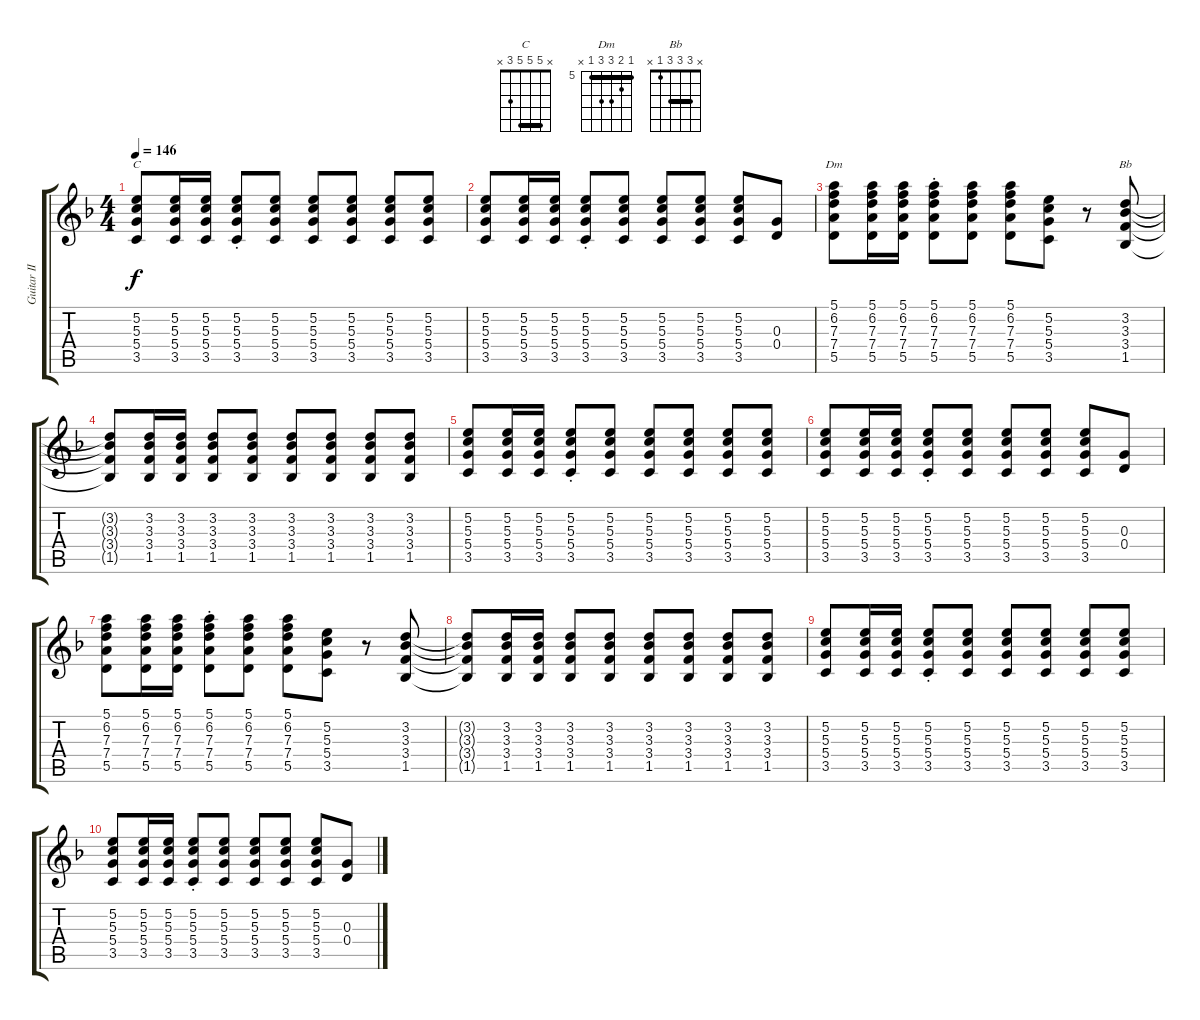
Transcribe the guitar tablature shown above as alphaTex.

\track ("Guitar II" "Guitar II") {instrument electricguitarclean}
\staff {score tabs}
\tuning (E4 B3 G3 D3 A2 E2) {hide}
\chord ("C" x 5 5 5 3 x) {barre 5}
\chord ("Dm" 5 6 7 7 5 x) {firstfret 5 barre 5}
\chord ("Bb" x 3 3 3 1 x) {barre 3}
\ts (4 4)
\tempo 146
\clef g2
\ks f
(5.2 5.3 5.4 3.5).8{ch "C" dy f} (5.2 5.3 5.4 3.5).16 (5.2 5.3 5.4 3.5).16 (5.2{st} 5.3{st} 5.4{st} 3.5{st}).8 (5.2 5.3 5.4 3.5).8 (5.2 5.3 5.4 3.5).8 (5.2 5.3 5.4 3.5).8 (5.2 5.3 5.4 3.5).8 (5.2 5.3 5.4 3.5).8 |
(5.2 5.3 5.4 3.5).8 (5.2 5.3 5.4 3.5).16 (5.2 5.3 5.4 3.5).16 (5.2{st} 5.3{st} 5.4{st} 3.5{st}).8 (5.2 5.3 5.4 3.5).8 (5.2 5.3 5.4 3.5).8 (5.2 5.3 5.4 3.5).8 (5.2 5.3 5.4 3.5).8 (0.3 0.4).8 |
(5.1 6.2 7.3 7.4 5.5).8{ch "Dm"} (5.1 6.2 7.3 7.4 5.5).16 (5.1 6.2 7.3 7.4 5.5).16 (5.1{st} 6.2{st} 7.3{st} 7.4{st} 5.5{st}).8 (5.1 6.2 7.3 7.4 5.5).8 (5.1 6.2 7.3 7.4 5.5).8 (5.2 5.3 5.4 3.5).8 r.8 (3.2 3.3 3.4 1.5).8{ch "Bb"} |
(3.2{t} 3.3{t} 3.4{t} 1.5{t}).8 (3.2 3.3 3.4 1.5).16 (3.2 3.3 3.4 1.5).16 (3.2 3.3 3.4 1.5).8 (3.2 3.3 3.4 1.5).8 (3.2 3.3 3.4 1.5).8 (3.2 3.3 3.4 1.5).8 (3.2 3.3 3.4 1.5).8 (3.2 3.3 3.4 1.5).8 |
(5.2 5.3 5.4 3.5).8 (5.2 5.3 5.4 3.5).16 (5.2 5.3 5.4 3.5).16 (5.2{st} 5.3{st} 5.4{st} 3.5{st}).8 (5.2 5.3 5.4 3.5).8 (5.2 5.3 5.4 3.5).8 (5.2 5.3 5.4 3.5).8 (5.2 5.3 5.4 3.5).8 (5.2 5.3 5.4 3.5).8 |
(5.2 5.3 5.4 3.5).8 (5.2 5.3 5.4 3.5).16 (5.2 5.3 5.4 3.5).16 (5.2{st} 5.3{st} 5.4{st} 3.5{st}).8 (5.2 5.3 5.4 3.5).8 (5.2 5.3 5.4 3.5).8 (5.2 5.3 5.4 3.5).8 (5.2 5.3 5.4 3.5).8 (0.3 0.4).8 |
(5.1 6.2 7.3 7.4 5.5).8 (5.1 6.2 7.3 7.4 5.5).16 (5.1 6.2 7.3 7.4 5.5).16 (5.1{st} 6.2{st} 7.3{st} 7.4{st} 5.5{st}).8 (5.1 6.2 7.3 7.4 5.5).8 (5.1 6.2 7.3 7.4 5.5).8 (5.2 5.3 5.4 3.5).8 r.8 (3.2 3.3 3.4 1.5).8 |
(3.2{t} 3.3{t} 3.4{t} 1.5{t}).8 (3.2 3.3 3.4 1.5).16 (3.2 3.3 3.4 1.5).16 (3.2 3.3 3.4 1.5).8 (3.2 3.3 3.4 1.5).8 (3.2 3.3 3.4 1.5).8 (3.2 3.3 3.4 1.5).8 (3.2 3.3 3.4 1.5).8 (3.2 3.3 3.4 1.5).8 |
(5.2 5.3 5.4 3.5).8 (5.2 5.3 5.4 3.5).16 (5.2 5.3 5.4 3.5).16 (5.2{st} 5.3{st} 5.4{st} 3.5{st}).8 (5.2 5.3 5.4 3.5).8 (5.2 5.3 5.4 3.5).8 (5.2 5.3 5.4 3.5).8 (5.2 5.3 5.4 3.5).8 (5.2 5.3 5.4 3.5).8 |
(5.2 5.3 5.4 3.5).8 (5.2 5.3 5.4 3.5).16 (5.2 5.3 5.4 3.5).16 (5.2{st} 5.3{st} 5.4{st} 3.5{st}).8 (5.2 5.3 5.4 3.5).8 (5.2 5.3 5.4 3.5).8 (5.2 5.3 5.4 3.5).8 (5.2 5.3 5.4 3.5).8 (0.3 0.4).8
